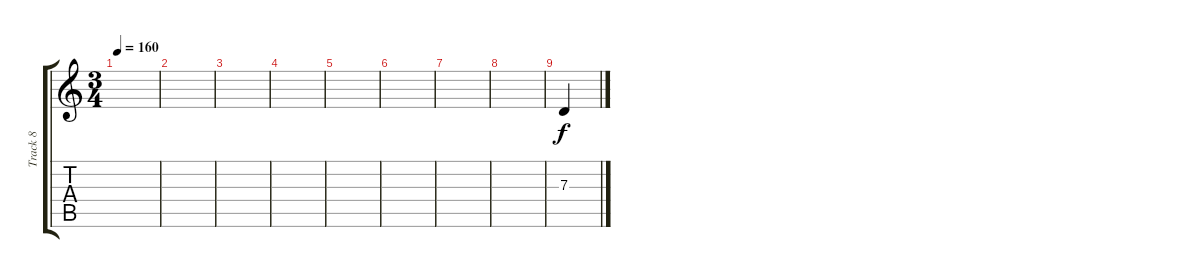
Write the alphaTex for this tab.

\track ("Track 8" "Track 8") {instrument acousticgrandpiano}
\staff {score tabs}
\tuning (E4 B3 G3 D3 A2 E2) {hide}
\ts (3 4)
\tempo 160
\clef g2
\ks c
|
|
|
|
|
|
|
|
7.3.4
